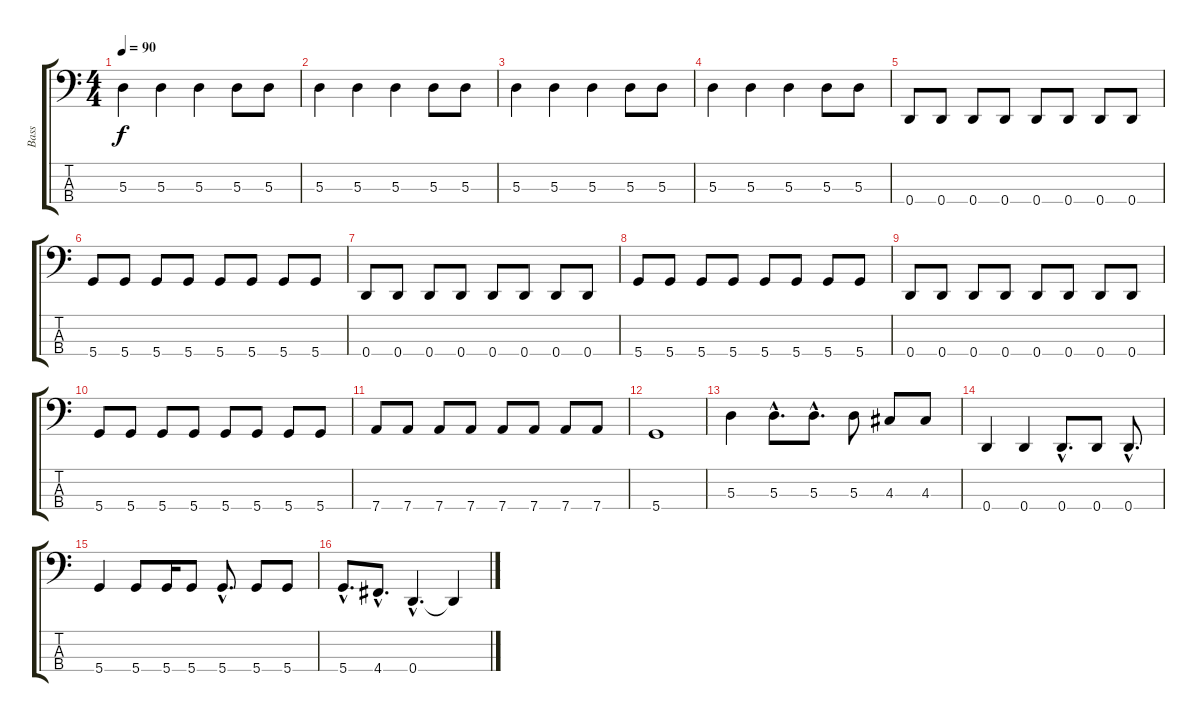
\track ("Bass" "Bass") {instrument electricbassfinger}
\staff {score tabs}
\tuning (G2 D2 A1 D1) {hide}
\ts (4 4)
\tempo 90
\clef f4
\ks c
5.3.4{dy f} 5.3.4 5.3.4 5.3.8 5.3.8 |
5.3.4 5.3.4 5.3.4 5.3.8 5.3.8 |
5.3.4 5.3.4 5.3.4 5.3.8 5.3.8 |
5.3.4 5.3.4 5.3.4 5.3.8 5.3.8 |
0.4.8 0.4.8 0.4.8 0.4.8 0.4.8 0.4.8 0.4.8 0.4.8 |
5.4.8 5.4.8 5.4.8 5.4.8 5.4.8 5.4.8 5.4.8 5.4.8 |
0.4.8 0.4.8 0.4.8 0.4.8 0.4.8 0.4.8 0.4.8 0.4.8 |
5.4.8 5.4.8 5.4.8 5.4.8 5.4.8 5.4.8 5.4.8 5.4.8 |
0.4.8 0.4.8 0.4.8 0.4.8 0.4.8 0.4.8 0.4.8 0.4.8 |
5.4.8 5.4.8 5.4.8 5.4.8 5.4.8 5.4.8 5.4.8 5.4.8 |
7.4.8 7.4.8 7.4.8 7.4.8 7.4.8 7.4.8 7.4.8 7.4.8 |
5.4.1 |
5.3.4 5.3{hac}.8{d} 5.3{hac}.8{d} 5.3.8 4.3.8 4.3.8 |
0.4.4 0.4.4 0.4{hac}.8{d} 0.4.8 0.4{hac}.8{d} |
5.4.4 5.4.8 5.4.16 5.4.8 5.4{hac}.8{d} 5.4.8 5.4.8 |
5.4{hac}.8{d} 4.4{hac}.8{d} 0.4{hac}.4{d} 0.4{t}.4
